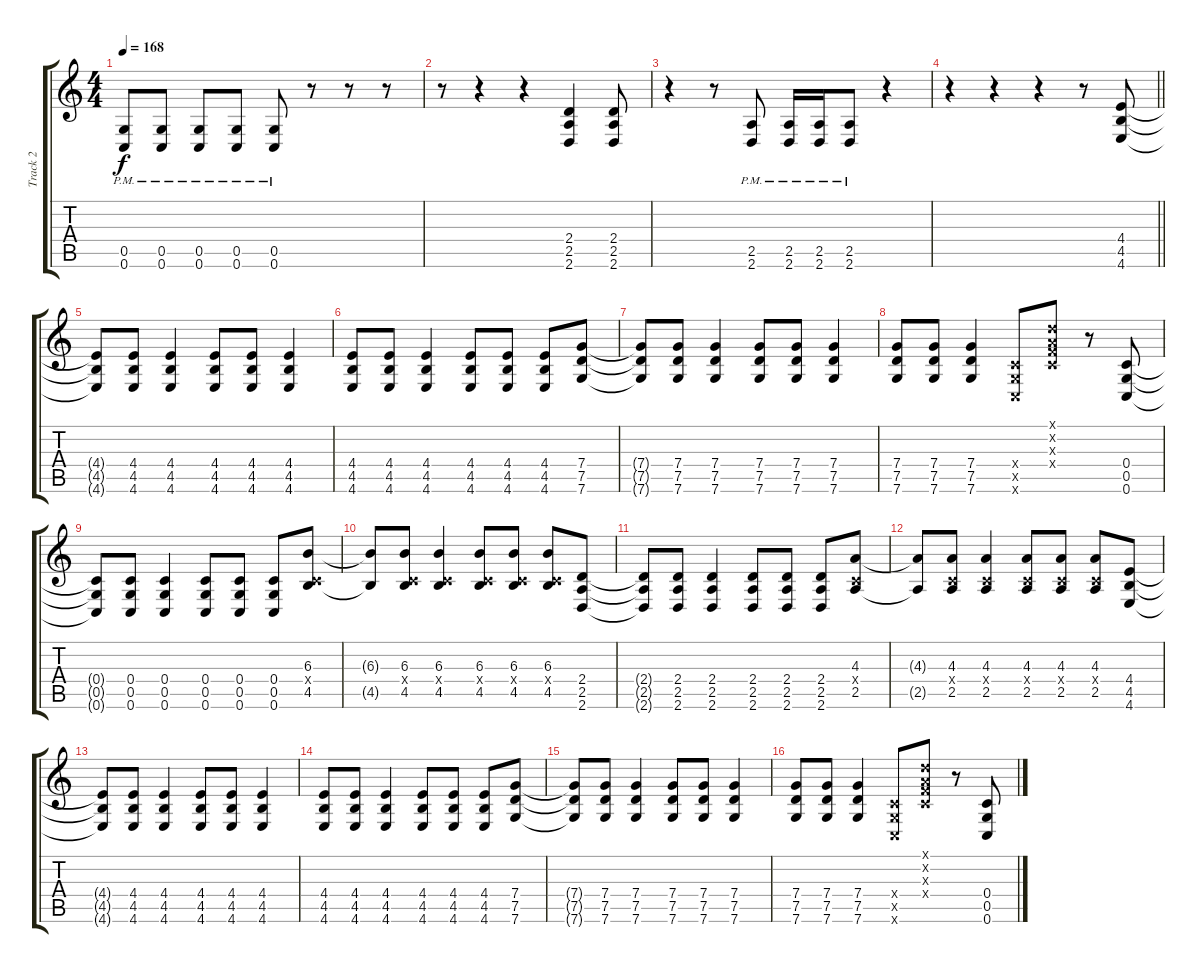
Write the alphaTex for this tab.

\track ("Track 2" "Track 2") {instrument distortionguitar}
\staff {score tabs}
\tuning (D4 A3 F3 C3 G2 C2) {hide}
\ts (4 4)
\tempo 168
\clef g2
\ks c
(0.5{pm} 0.6{pm}).8{dy f} (0.5{pm} 0.6{pm}).8 (0.5{pm} 0.6{pm}).8 (0.5{pm} 0.6{pm}).8 (0.5{pm} 0.6{pm}).8 r.8 r.8 r.8 |
r.8 r.4 r.4 (2.4 2.5 2.6).4 (2.4 2.5 2.6).8 |
r.4 r.8 (2.5{pm} 2.6{pm}).8 (2.5{pm} 2.6{pm}).16 (2.5{pm} 2.6{pm}).16 (2.5{pm} 2.6{pm}).8 r.4 |
\barLineRight lightlight
r.4 r.4 r.4 r.8 (4.4 4.5 4.6).8 |
\section ("" "")
(4.4{t} 4.5{t} 4.6{t}).8 (4.4 4.5 4.6).8 (4.4 4.5 4.6).4 (4.4 4.5 4.6).8 (4.4 4.5 4.6).8 (4.4 4.5 4.6).4 |
(4.4 4.5 4.6).8 (4.4 4.5 4.6).8 (4.4 4.5 4.6).4 (4.4 4.5 4.6).8 (4.4 4.5 4.6).8 (4.4 4.5 4.6).8 (7.4 7.5 7.6).8 |
(7.4{t} 7.5{t} 7.6{t}).8 (7.4 7.5 7.6).8 (7.4 7.5 7.6).4 (7.4 7.5 7.6).8 (7.4 7.5 7.6).8 (7.4 7.5 7.6).4 |
(7.4 7.5 7.6).8 (7.4 7.5 7.6).8 (7.4 7.5 7.6).4 (0.4{x} 0.5{x} 0.6{x}).8 (0.1{x} 0.2{x} 0.3{x} 0.4{x}).8 r.8 (0.4 0.5 0.6).8 |
(0.4{t} 0.5{t} 0.6{t}).8 (0.4 0.5 0.6).8 (0.4 0.5 0.6).4 (0.4 0.5 0.6).8 (0.4 0.5 0.6).8 (0.4 0.5 0.6).8 (6.3 0.4{x} 4.5).8 |
(6.3{t} 4.5{t}).8 (6.3 0.4{x} 4.5).8 (6.3 0.4{x} 4.5).4 (6.3 0.4{x} 4.5).8 (6.3 0.4{x} 4.5).8 (6.3 0.4{x} 4.5).8 (2.4 2.5 2.6).8 |
(2.4{t} 2.5{t} 2.6{t}).8 (2.4 2.5 2.6).8 (2.4 2.5 2.6).4 (2.4 2.5 2.6).8 (2.4 2.5 2.6).8 (2.4 2.5 2.6).8 (4.3 0.4{x} 2.5).8 |
(4.3{t} 2.5{t}).8 (4.3 0.4{x} 2.5).8 (4.3 0.4{x} 2.5).4 (4.3 0.4{x} 2.5).8 (4.3 0.4{x} 2.5).8 (4.3 0.4{x} 2.5).8 (4.4 4.5 4.6).8 |
(4.4{t} 4.5{t} 4.6{t}).8 (4.4 4.5 4.6).8 (4.4 4.5 4.6).4 (4.4 4.5 4.6).8 (4.4 4.5 4.6).8 (4.4 4.5 4.6).4 |
(4.4 4.5 4.6).8 (4.4 4.5 4.6).8 (4.4 4.5 4.6).4 (4.4 4.5 4.6).8 (4.4 4.5 4.6).8 (4.4 4.5 4.6).8 (7.4 7.5 7.6).8 |
(7.4{t} 7.5{t} 7.6{t}).8 (7.4 7.5 7.6).8 (7.4 7.5 7.6).4 (7.4 7.5 7.6).8 (7.4 7.5 7.6).8 (7.4 7.5 7.6).4 |
(7.4 7.5 7.6).8 (7.4 7.5 7.6).8 (7.4 7.5 7.6).4 (0.4{x} 0.5{x} 0.6{x}).8 (0.1{x} 0.2{x} 0.3{x} 0.4{x}).8 r.8 (0.4 0.5 0.6).8
